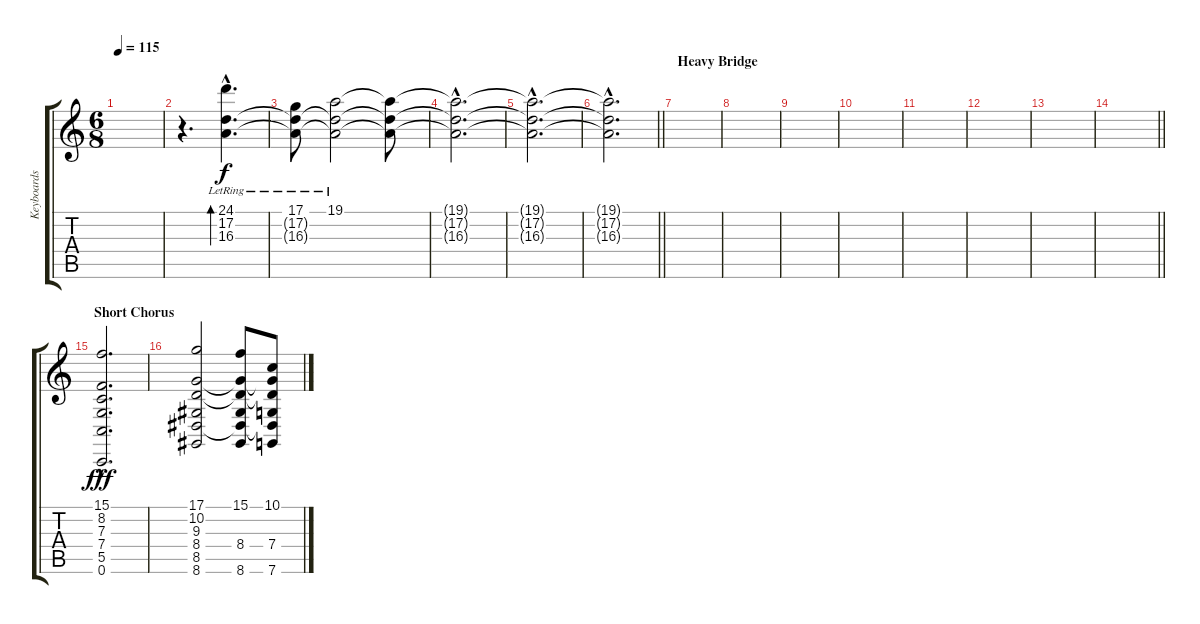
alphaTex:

\track ("Keyboards" "Keyboards") {instrument pad2warm}
\staff {score tabs}
\tuning (D4 A3 F3 C3 G2 C2) {hide}
\ts (6 8)
\tempo 115
\clef g2
\ks c
|
r.4{d volume 6 instrument electricpiano1} (24.1{hac lr} 17.2{hac lr} 16.3{hac lr}).4{d bd 480} |
(17.1{lr} 17.2{t} 16.3{t}).8 (19.1{lr} 17.2{t} 16.3{t}).2 (19.1{t} 17.2{t} 16.3{t}).8 |
(19.1{hac t} 17.2{hac t} 16.3{hac t}).2{d} |
(19.1{hac t} 17.2{hac t} 16.3{hac t}).2{d} |
\barLineRight lightlight
(19.1{hac t} 17.2{hac t} 16.3{hac t}).2{d} |
\section ("" "Heavy Bridge")
|
|
|
|
|
|
|
\barLineRight lightlight
|
\section ("" "Short Chorus")
(15.1{hac} 8.2{hac} 7.3{hac} 7.4{hac} 5.5{hac} 0.6{hac}).2{d dy fff volume 10 instrument stringensemble1} |
(17.1 10.2 9.3 8.4 8.5 8.6).2 (15.1 10.2{t} 9.3{t} 8.4 8.5{t} 8.6).8 (10.1 10.2{t} 9.3{t} 7.4 8.5{t} 7.6).8
